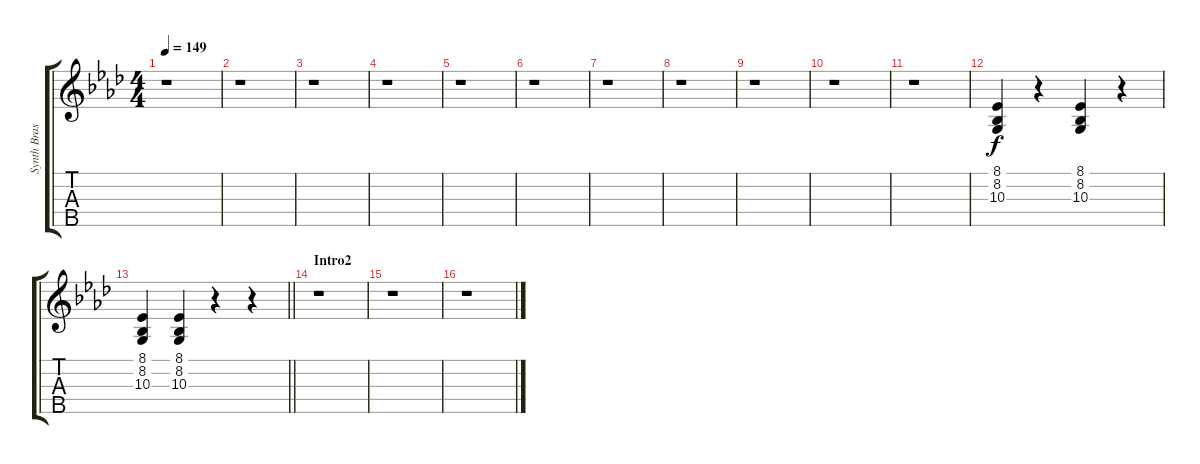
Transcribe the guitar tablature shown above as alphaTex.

\track ("Synth Brass II" "Synth Bras") {instrument brasssection}
\staff {score tabs}
\tuning (G3 D3 A2 E2 B1) {hide}
\ts (4 4)
\tempo 149
\clef g2
\ks ab
r.1{dy f} |
r.1 |
r.1 |
r.1 |
r.1 |
r.1 |
r.1 |
r.1 |
r.1 |
r.1 |
r.1 |
(8.1 8.2 10.3).4 r.4 (8.1 8.2 10.3).4 r.4 |
\barLineRight lightlight
(8.1 8.2 10.3).4 (8.1 8.2 10.3).4 r.4 r.4 |
\section ("" "Intro2")
r.1 |
r.1 |
r.1
